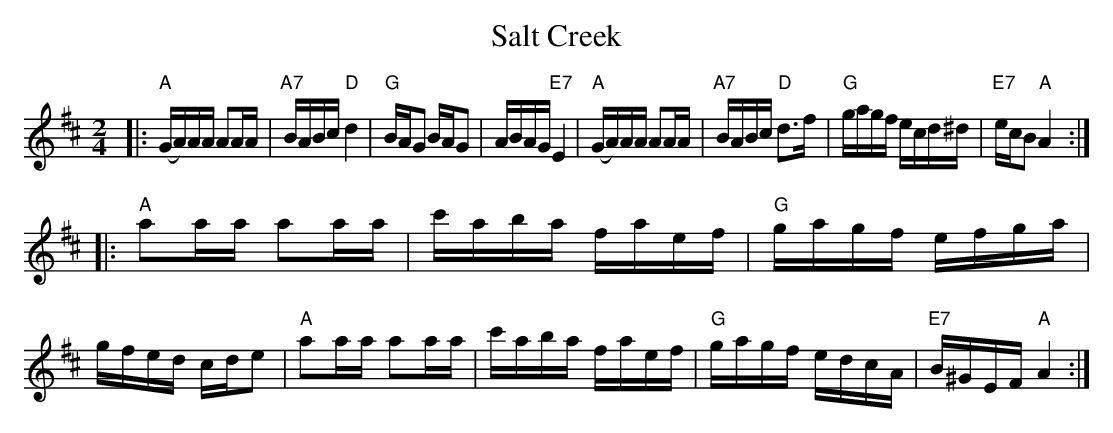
X:1
T: Salt Creek
M: 2/4
L: 1/16
K: Amix
|:\
"A"(GA)AA A2AA | "A7"BABc "D"d4  | "G"BAG2 BAG2  | ABAG "E7"E4 |\
"A"(GA)AA A2AA | "A7"BABc "D"d3f | "G"gagf ecd^d | "E7"ecB2 "A"A4 :|
|:\
"A"a2aa a2aa | c'aba faef | "G"gagf efga | gfed cde2 |\
"A"a2aa a2aa | c'aba faef | "G"gagf edcA | "E7"B^GEF "A"A4 :|
